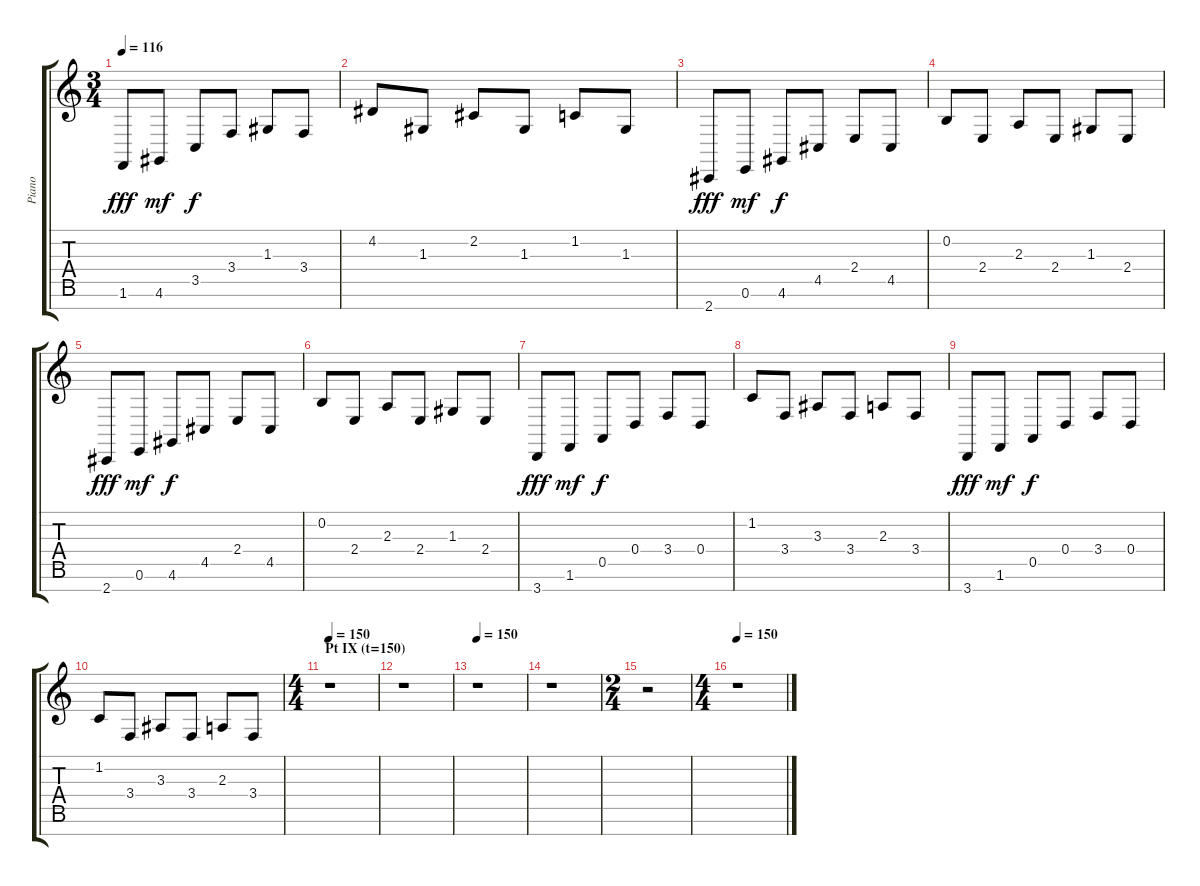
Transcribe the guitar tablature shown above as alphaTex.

\track ("Piano" "Piano") {instrument acousticgrandpiano}
\staff {score tabs}
\tuning (E4 B3 G3 D3 A2 E2 B1) {hide}
\ts (3 4)
\tempo 116
\clef g2
\ks c
1.6.8{dy fff} 4.6.8{dy mf} 3.5.8{dy f} 3.4.8 1.3.8 3.4.8 |
4.2.8 1.3.8 2.2.8 1.3.8 1.2.8 1.3.8 |
2.7.8{dy fff} 0.6.8{dy mf} 4.6.8{dy f} 4.5.8 2.4.8 4.5.8 |
0.2.8 2.4.8 2.3.8 2.4.8 1.3.8 2.4.8 |
2.7.8{dy fff} 0.6.8{dy mf} 4.6.8{dy f} 4.5.8 2.4.8 4.5.8 |
0.2.8 2.4.8 2.3.8 2.4.8 1.3.8 2.4.8 |
3.7.8{dy fff} 1.6.8{dy mf} 0.5.8{dy f} 0.4.8 3.4.8 0.4.8 |
1.2.8 3.4.8 3.3.8 3.4.8 2.3.8 3.4.8 |
3.7.8{dy fff} 1.6.8{dy mf} 0.5.8{dy f} 0.4.8 3.4.8 0.4.8 |
1.2.8 3.4.8 3.3.8 3.4.8 2.3.8 3.4.8 |
\ts (4 4)
\section ("" "Pt IX (t=150)")
\tempo 150
r.1 |
r.1 |
\tempo 150
r.1 |
r.1 |
\ts (2 4)
r.2 |
\ts (4 4)
\tempo 150
r.1
